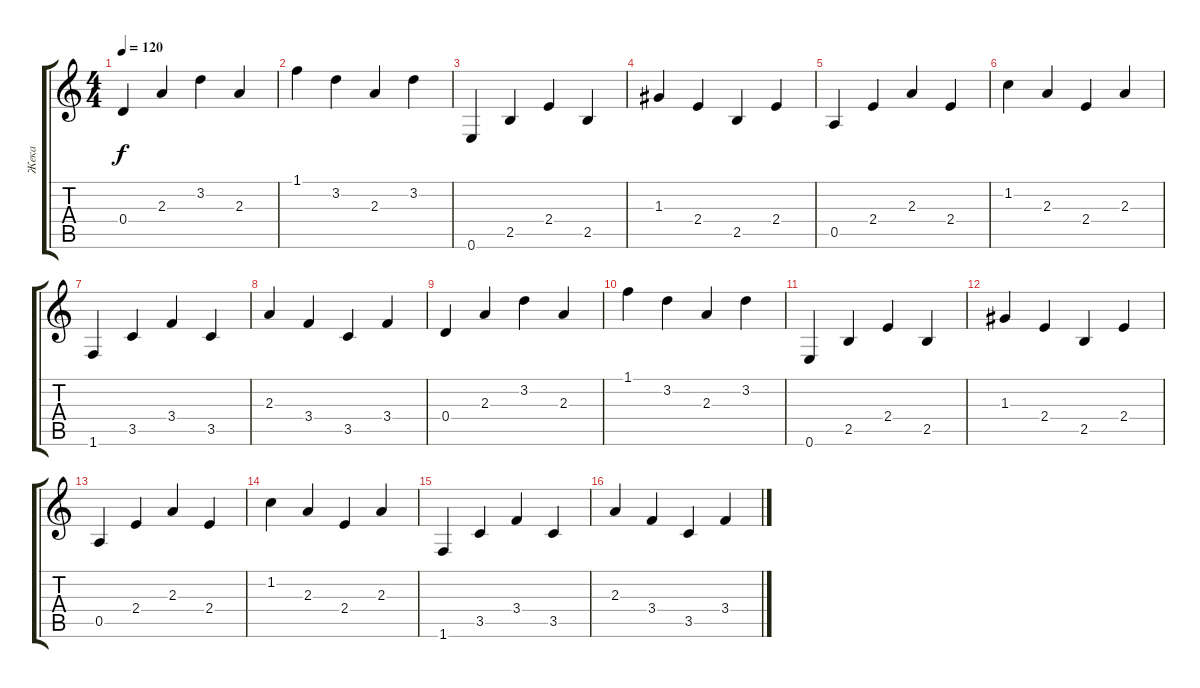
\track ("Жека" "Жека") {instrument acousticguitarsteel}
\staff {score tabs}
\tuning (E4 B3 G3 D3 A2 E2) {hide}
\ts (4 4)
\tempo 120
\clef g2
\ks c
0.4.4{dy f} 2.3.4 3.2.4 2.3.4 |
1.1.4 3.2.4 2.3.4 3.2.4 |
0.6.4 2.5.4 2.4.4 2.5.4 |
1.3.4 2.4.4 2.5.4 2.4.4 |
0.5.4 2.4.4 2.3.4 2.4.4 |
1.2.4 2.3.4 2.4.4 2.3.4 |
1.6.4 3.5.4 3.4.4 3.5.4 |
2.3.4 3.4.4 3.5.4 3.4.4 |
0.4.4 2.3.4 3.2.4 2.3.4 |
1.1.4 3.2.4 2.3.4 3.2.4 |
0.6.4 2.5.4 2.4.4 2.5.4 |
1.3.4 2.4.4 2.5.4 2.4.4 |
0.5.4 2.4.4 2.3.4 2.4.4 |
1.2.4 2.3.4 2.4.4 2.3.4 |
1.6.4 3.5.4 3.4.4 3.5.4 |
2.3.4 3.4.4 3.5.4 3.4.4
